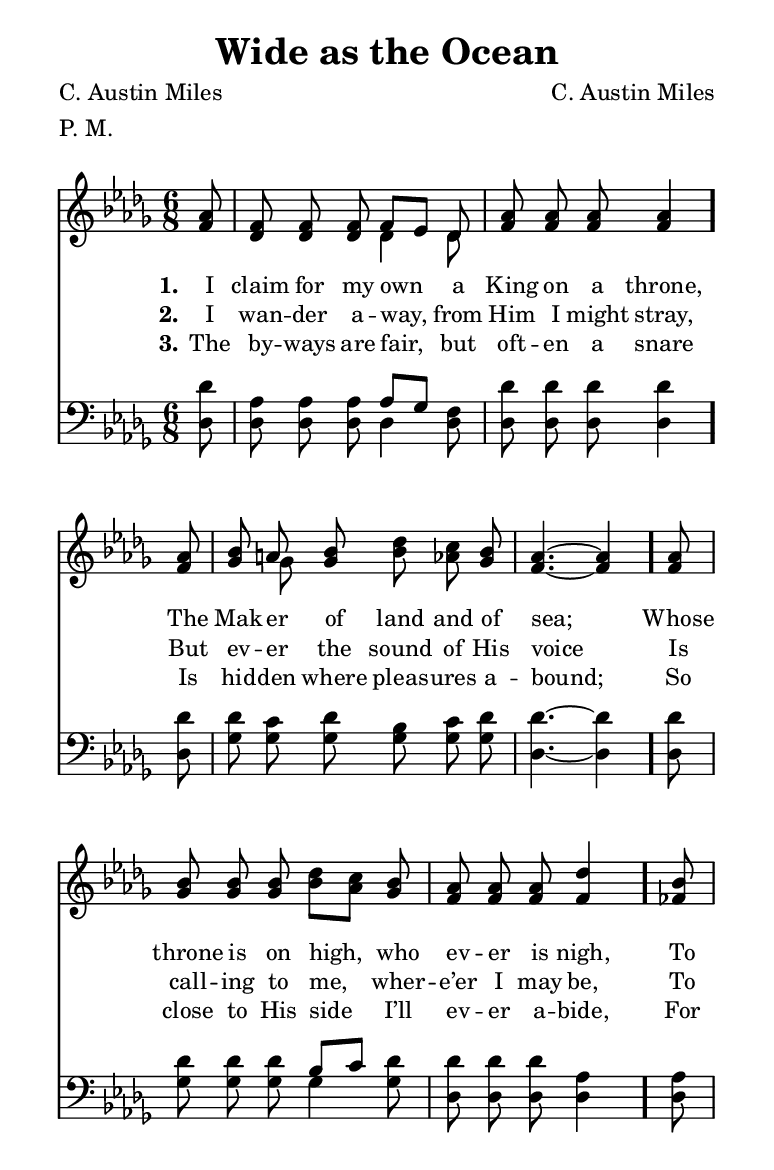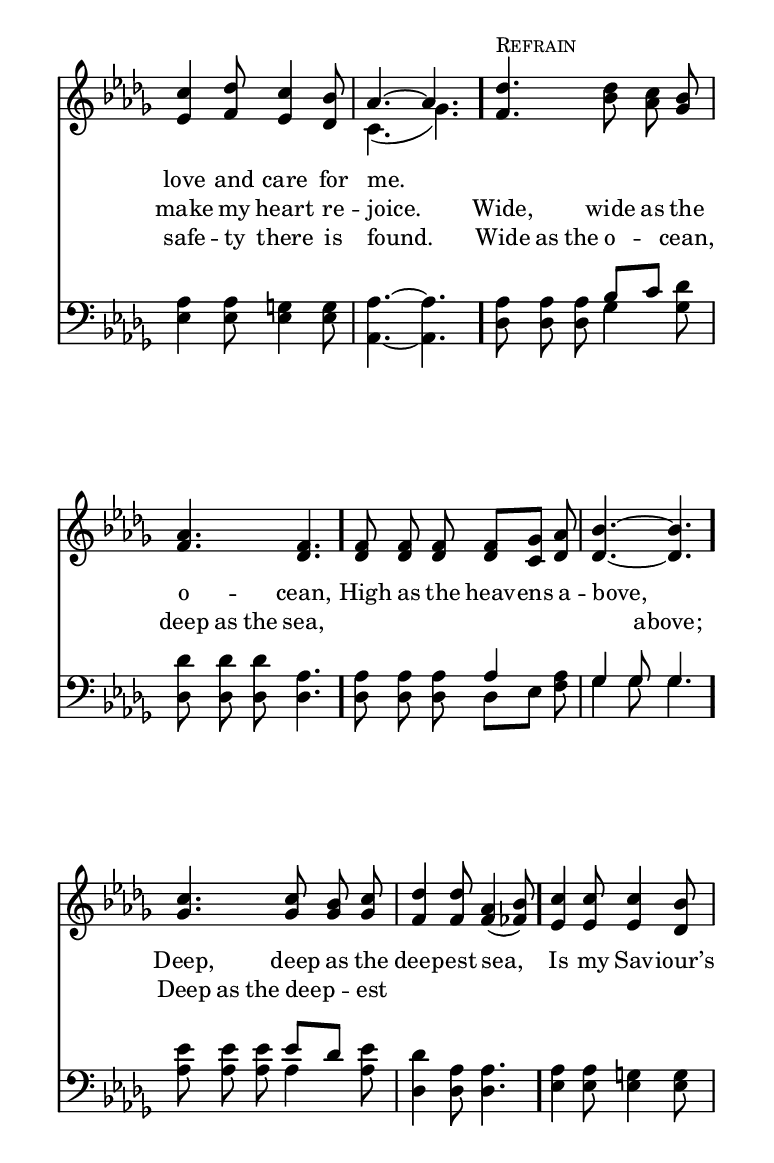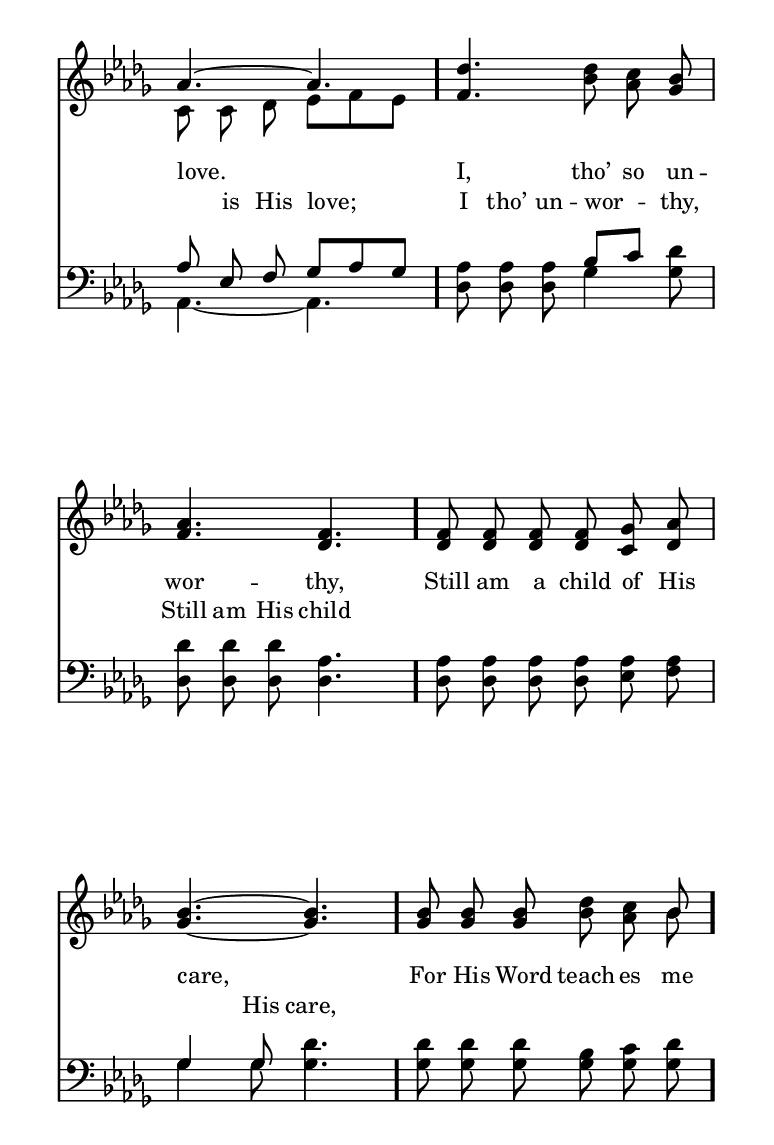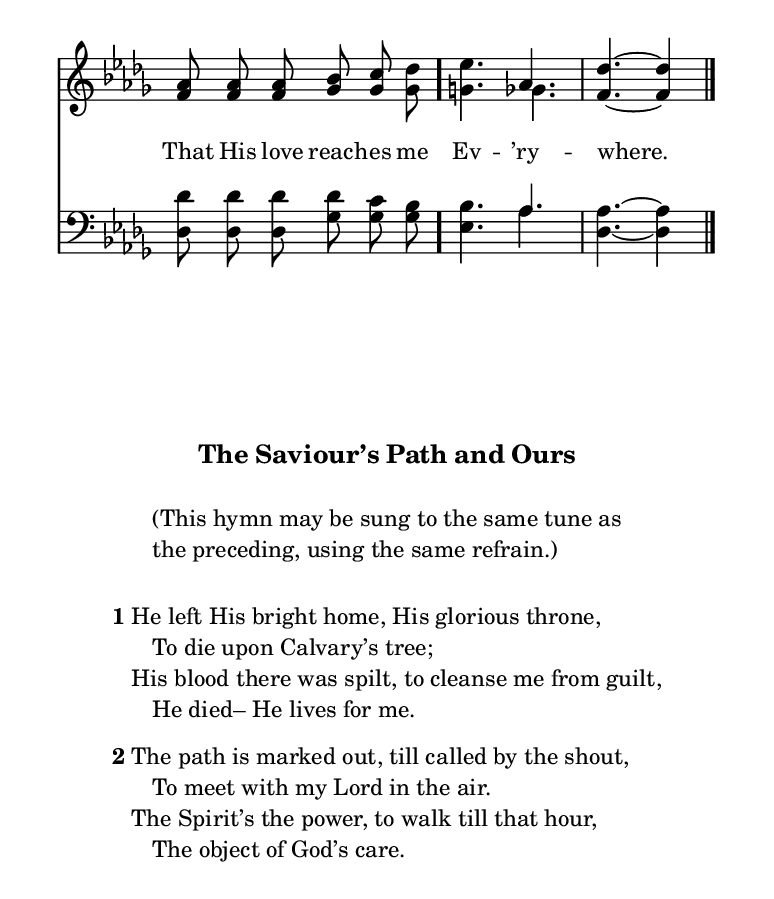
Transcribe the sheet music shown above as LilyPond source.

\include "common/global.ily"
\paper {
  \include "common/paper.ily"
  ragged-last-bottom = ##t
  page-count = #(cond (is-eogsized 2) (#t #f))
  system-count = #(cond (is-eogsized 7) (#t #f))
  systems-per-page = #(cond (is-eogsized 4) (#t #f))
}

\header{
  %children
  hymnnumber = "369"
  title = "Wide as the Ocean"
  tunename = ""
  meter = "P. M."
  poet = "C. Austin Miles"
  composer = "C. Austin Miles"
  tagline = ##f
}

global = {
  \include "common/overrides.ily"
  \override Staff.TimeSignature.style = #'numbered
  \time 6/8
  \override Score.MetronomeMark.transparent = ##t % hide all fermata changes too
  \tempo 4=80
  \key des \major
  \partial 8
  \autoBeamOff
}

notesSoprano = {
\global
\relative c'' {

  aes8 | f f f f[ ees] des | aes' aes aes aes4
  aes8 | bes a bes des c bes | aes4. ~ aes4
  aes8 | bes bes bes des[ c] bes | aes aes aes des4
  bes8 | c4 des8 c4 bes8 | aes4. ~ aes4. |

  \eogbreak % mainly to avoid refrain vertical alignment cosmetic issues
  << s^\markup { \small \caps "Refrain" }
  { des4. des8 c bes | aes4. f4. } >>
  f8 f f f[ ges] aes | bes4. ~ bes4. |
  c4. c8 bes c | des4 des8 aes4( bes8) |
  c4 c8 c4 bes8 | aes4. ~ aes4. |
  des4. des8 c bes | aes4. f4.
  f8 f f f ges aes | bes4. ~ bes4. |
  bes8 bes bes des c bes | aes aes aes bes c des |
  ees4. aes,4. | des4. ~ des4

  \bar "|."

}
}

notesAlto = {
\global
\relative e' {

  f8 | des des des des4 des8 | f8 f f f4
  f8 | ges8 ges ges bes aes ges | f4. ~ f4
  f8 | ges ges ges bes[ aes] ges | f f f f4
  fes8 | ees4 f8 ees4 des8 | c4.( ges'4.) |

  f4. bes8 aes ges | f4. des4. |
  des8 des des des[ c] des | des4. ~ des4. |
  ges4. ges8 ges ges | f4 f8 f4( fes8) |
  ees4 ees8 ees4 des8 | c8 c des ees[ f ees] |
  f4. bes8 aes ges | f4. des4. |
  des8 des des des c des | ges4. ~ ges4. |
  ges8 ges ges bes aes bes | f f f ges ges ges |
  g4. ges4. | f4. ~ f4

}
}

notesTenor = {
\global
\relative a {

  des8 | aes aes aes aes[ ges] f | des' des des des4
  des8 | des c des bes c des | des4. ~ des4
  des8 | des des des bes[ c] des | des des des aes4
  aes8 | aes4 aes8 g4 g8 | aes4. ~ aes4. |

  aes8 aes aes bes[ c] des | des des des aes4. |
  aes8 aes aes aes4 aes8 | ges4 ges8 ges4. |
  ees'8 ees ees ees[ des] ees | des4 aes8 aes4. |
  aes4 aes8 g4 g8 | aes8 ees f ges[ aes ges] |
  aes8 aes aes bes[ c] des | des des des aes4. |
  aes8 aes aes aes aes aes | ges4 ges8 des'4. |
  des8 des des bes c des | des des des des c bes |
  bes4. aes4. | aes4. ~ aes4

}
}

notesBass = {
\global
\relative f {

  des8 des des des des4 des8 | des8 des des des4
  des8 | ges ges ges ges ges ges | des4. ~ des4
  des8 | ges ges ges ges4 ges8 | des8 des des des4
  des8 | ees4 ees8 ees4 ees8 | aes,4. ~ aes4. |

  des8 des des ges4 ges8 | des8 des des des4. |
  des8 des des des[ ees] f | ges4 ges8 ges4. |
  aes8 aes aes aes4 aes8 | des,4 des8 des4. |
  ees4 ees8 ees4 ees8 | aes,4. ~ aes4. |
  des8 des des ges4 ges8 | des8 des des des4. |
  des8 des des des ees f | ges4 ges8 ges4. |
  ges8 ges ges ges ges ges | des des des ges ges ges |
  ees4. aes4. | des,4. ~ des4

}
}

Refrain = \lyricmode {

Wide, wide as the o -- cean, \bar "."
High as the { \mon } heav -- ens { \moff } a -- bove, \bar "."
Deep, deep as the deep -- est sea, \bar "."
Is my Sav -- iour’s love. \bar "."
I, tho’ so un -- wor -- thy, \bar "."
Still am a child of His care, \bar "."
For His Word teach -- es me \bar "."
That His love reach -- es me \bar "."
Ev -- ’ry -- where. \bar "."

}

wordsA = \lyricmode {
\set stanza = "1."

I claim for my own a King on a throne, \bar "."
The Mak -- er of land and of sea; \bar "."
Whose throne is on high, who ev -- er is nigh, \bar "."
To love and care for me. \bar "."

}

wordsB = \lyricmode {
\set stanza = "2."

I wan -- der a -- way, from Him I might stray,
But ev -- er the sound of His voice
Is call -- ing to me, wher -- e’er I may be,
To make my heart re -- joice.

\Refrain

}

wordsC = \lyricmode {
\set stanza = "3."

The by -- ways are fair, but oft -- en a snare
Is hid -- den where pleas -- ures a -- bound;
So close to His side I’ll ev -- er a -- bide,
For safe -- ty there is found.

}

underWords = \lyricmode {

\repeat unfold 34 \skip 4
Wide as the o -- cean, deep as the sea,

\repeat unfold 6 \skip 4
a -- bove;
Deep as the deep -- est

\repeat unfold 8 \skip 4
is His love;
I tho’ un -- wor -- thy,
Still am His child

\repeat unfold 7 \skip 4
His care,

}

extraA = \markuplist {

\line { He left His bright home, His glorious throne, }
\line { { \hspace #2 } To die upon Calvary’s tree; }
\line { His blood there was spilt, to cleanse me from guilt, }
\line { { \hspace #2 } He died– He lives for me. }

}

extraB = \markuplist {

\line { The path is marked out, till called by the shout, }
\line { { \hspace #2 } To meet with my Lord in the air. }
\line { The Spirit’s the power, to walk till that hour, }
\line { { \hspace #2 } The object of God’s care. }

}

\score {
  \context ChoirStaff <<
    \context Staff = upper <<
      \set Staff.autoBeaming = ##f
      \set ChoirStaff.systemStartDelimiter = #'SystemStartBar
      \set ChoirStaff.printPartCombineTexts = ##f
      \partcombine #'(2 . 9) \notesSoprano \notesAlto
      \context NullVoice = sopranos { \voiceOne << \notesSoprano >> }
      \context Lyrics = one   \lyricsto sopranos \wordsA
      \context Lyrics = two   \lyricsto sopranos \wordsB
      \context Lyrics = three \lyricsto sopranos \wordsC
    >>
    \context Staff = men <<
      \set Staff.autoBeaming = ##f
      \clef bass
      \set ChoirStaff.printPartCombineTexts = ##f
      \partcombine #'(2 . 9) \notesTenor \notesBass
      \context NullVoice = tenors { \voiceOne << \notesTenor >> }
      \context Lyrics = three \with { alignAboveContext = men } \lyricsto tenors \underWords
    >>
  >>
  \layout {
    \include "common/layout.ily"
  }
  \midi{
    \include "common/midi.ily"
  }
}

\noPageBreak

headA = \markuplist {
\line { \bold \larger { The Saviour’s Path and Ours } }
}

headB = \markuplist {
\line { (This hymn may be sung to the same tune as }
\line { the preceding, using the same refrain.) }
}

\markup { \fill-line { \center-column {
  \line{ \column { \headA } } \combine \null \vspace #0.4
  \line{ \column { \headB } } \combine \null \vspace #1
  \column {
    \line{ \bold 1 \column { \extraA } } \combine \null \vspace #0.5
    \line{ \bold 2 \column { \extraB } } \combine \null \vspace #0.5
  }
} } }

\version "2.19.49"  % necessary for upgrading to future LilyPond versions.

% vi:set et ts=2 sw=2 ai nocindent syntax=lilypond:
